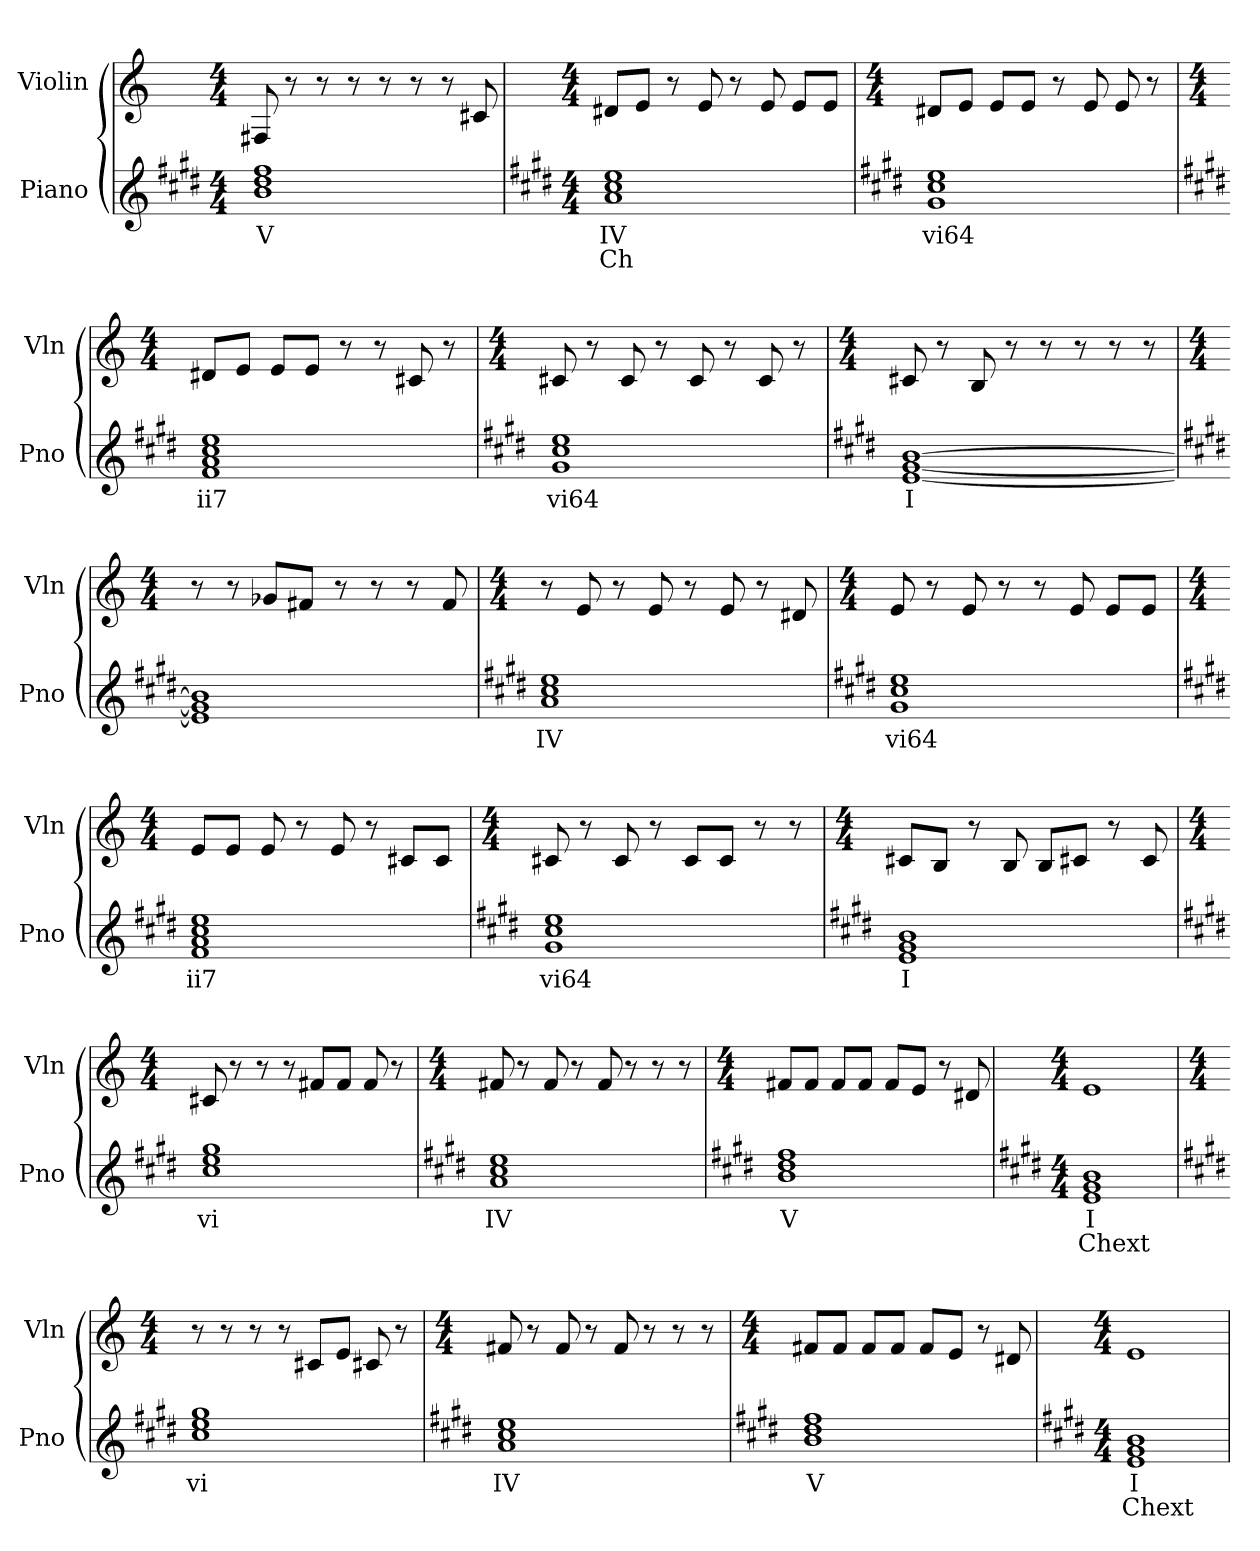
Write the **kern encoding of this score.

**kern	**text	**text	**kern
*part2	*part2	*part2	*part1
*staff2	*staff2	*staff2	*staff1
*I"Piano	*	*	*I"Violin
*I'Pno	*	*	*I'Vln
*k[f#c#g#d#]	*	*	*
*E:	*	*	*
*M4/4	*	*	*M4/4
=	=	=	=
1b 1dd# 1ff#	V	.	8F#X
.	.	.	8r
.	.	.	8r
.	.	.	8r
.	.	.	8r
.	.	.	8r
.	.	.	8r
.	.	.	8c#X
=	=	=	=
*k[f#c#g#d#]	*	*	*
*E:	*	*	*
*M4/4	*	*	*M4/4
1a 1cc# 1ee	IV	Ch	8d#XL
.	.	.	8eJ
.	.	.	8r
.	.	.	8e
.	.	.	8r
.	.	.	8e
.	.	.	8eL
.	.	.	8eJ
=	=	=	=
*k[f#c#g#d#]	*	*	*
*E:	*	*	*
*	*	*	*M4/4
1g# 1cc# 1ee	vi64	.	8d#XL
.	.	.	8eJ
.	.	.	8eL
.	.	.	8eJ
.	.	.	8r
.	.	.	8e
.	.	.	8e
.	.	.	8r
=	=	=	=
*k[f#c#g#d#]	*	*	*
*E:	*	*	*
*	*	*	*M4/4
1f# 1a 1cc# 1ee	ii7	.	8d#XL
.	.	.	8eJ
.	.	.	8eL
.	.	.	8eJ
.	.	.	8r
.	.	.	8r
.	.	.	8c#X
.	.	.	8r
=	=	=	=
*k[f#c#g#d#]	*	*	*
*E:	*	*	*
*	*	*	*M4/4
1g# 1cc# 1ee	vi64	.	8c#X
.	.	.	8r
.	.	.	8c#
.	.	.	8r
.	.	.	8c#
.	.	.	8r
.	.	.	8c#
.	.	.	8r
=	=	=	=
*k[f#c#g#d#]	*	*	*
*E:	*	*	*
*	*	*	*M4/4
[1e [1g# [1b	I	.	8c#X
.	.	.	8r
.	.	.	8B
.	.	.	8r
.	.	.	8r
.	.	.	8r
.	.	.	8r
.	.	.	8r
=	=	=	=
*k[f#c#g#d#]	*	*	*
*E:	*	*	*
*	*	*	*M4/4
1e] 1g#] 1b]	.	.	8r
.	.	.	8r
.	.	.	8g-XL
.	.	.	8f#XJ
.	.	.	8r
.	.	.	8r
.	.	.	8r
.	.	.	8f#
=	=	=	=
*k[f#c#g#d#]	*	*	*
*E:	*	*	*
*	*	*	*M4/4
1a 1cc# 1ee	IV	.	8r
.	.	.	8e
.	.	.	8r
.	.	.	8e
.	.	.	8r
.	.	.	8e
.	.	.	8r
.	.	.	8d#X
=	=	=	=
*k[f#c#g#d#]	*	*	*
*E:	*	*	*
*	*	*	*M4/4
1g# 1cc# 1ee	vi64	.	8e
.	.	.	8r
.	.	.	8e
.	.	.	8r
.	.	.	8r
.	.	.	8e
.	.	.	8eL
.	.	.	8eJ
=	=	=	=
*k[f#c#g#d#]	*	*	*
*E:	*	*	*
*	*	*	*M4/4
1f# 1a 1cc# 1ee	ii7	.	8eL
.	.	.	8eJ
.	.	.	8e
.	.	.	8r
.	.	.	8e
.	.	.	8r
.	.	.	8c#XL
.	.	.	8c#J
=	=	=	=
*k[f#c#g#d#]	*	*	*
*E:	*	*	*
*	*	*	*M4/4
1g# 1cc# 1ee	vi64	.	8c#X
.	.	.	8r
.	.	.	8c#
.	.	.	8r
.	.	.	8c#L
.	.	.	8c#J
.	.	.	8r
.	.	.	8r
=	=	=	=
*k[f#c#g#d#]	*	*	*
*E:	*	*	*
*	*	*	*M4/4
1e 1g# 1b	I	.	8c#XL
.	.	.	8BJ
.	.	.	8r
.	.	.	8B
.	.	.	8BL
.	.	.	8c#XJ
.	.	.	8r
.	.	.	8c#
=	=	=	=
*k[f#c#g#d#]	*	*	*
*E:	*	*	*
*	*	*	*M4/4
1cc# 1ee 1gg#	vi	.	8c#X
.	.	.	8r
.	.	.	8r
.	.	.	8r
.	.	.	8f#XL
.	.	.	8f#J
.	.	.	8f#
.	.	.	8r
=	=	=	=
*k[f#c#g#d#]	*	*	*
*E:	*	*	*
*	*	*	*M4/4
1a 1cc# 1ee	IV	.	8f#X
.	.	.	8r
.	.	.	8f#
.	.	.	8r
.	.	.	8f#
.	.	.	8r
.	.	.	8r
.	.	.	8r
=	=	=	=
*k[f#c#g#d#]	*	*	*
*E:	*	*	*
*	*	*	*M4/4
1b 1dd# 1ff#	V	.	8f#XL
.	.	.	8f#J
.	.	.	8f#L
.	.	.	8f#J
.	.	.	8f#L
.	.	.	8eJ
.	.	.	8r
.	.	.	8d#X
=	=	=	=
*k[f#c#g#d#]	*	*	*
*E:	*	*	*
*M4/4	*	*	*M4/4
1e 1g# 1b	I	Chext	1e
=	=	=	=
*k[f#c#g#d#]	*	*	*
*E:	*	*	*
*	*	*	*M4/4
1cc# 1ee 1gg#	vi	.	8r
.	.	.	8r
.	.	.	8r
.	.	.	8r
.	.	.	8c#XL
.	.	.	8eJ
.	.	.	8c#X
.	.	.	8r
=	=	=	=
*k[f#c#g#d#]	*	*	*
*E:	*	*	*
*	*	*	*M4/4
1a 1cc# 1ee	IV	.	8f#X
.	.	.	8r
.	.	.	8f#
.	.	.	8r
.	.	.	8f#
.	.	.	8r
.	.	.	8r
.	.	.	8r
=	=	=	=
*k[f#c#g#d#]	*	*	*
*E:	*	*	*
*	*	*	*M4/4
1b 1dd# 1ff#	V	.	8f#XL
.	.	.	8f#J
.	.	.	8f#L
.	.	.	8f#J
.	.	.	8f#L
.	.	.	8eJ
.	.	.	8r
.	.	.	8d#X
=	=	=	=
*k[f#c#g#d#]	*	*	*
*E:	*	*	*
*M4/4	*	*	*M4/4
1e 1g# 1b	I	Chext	1e
=	=	=	=
*-	*-	*-	*-
